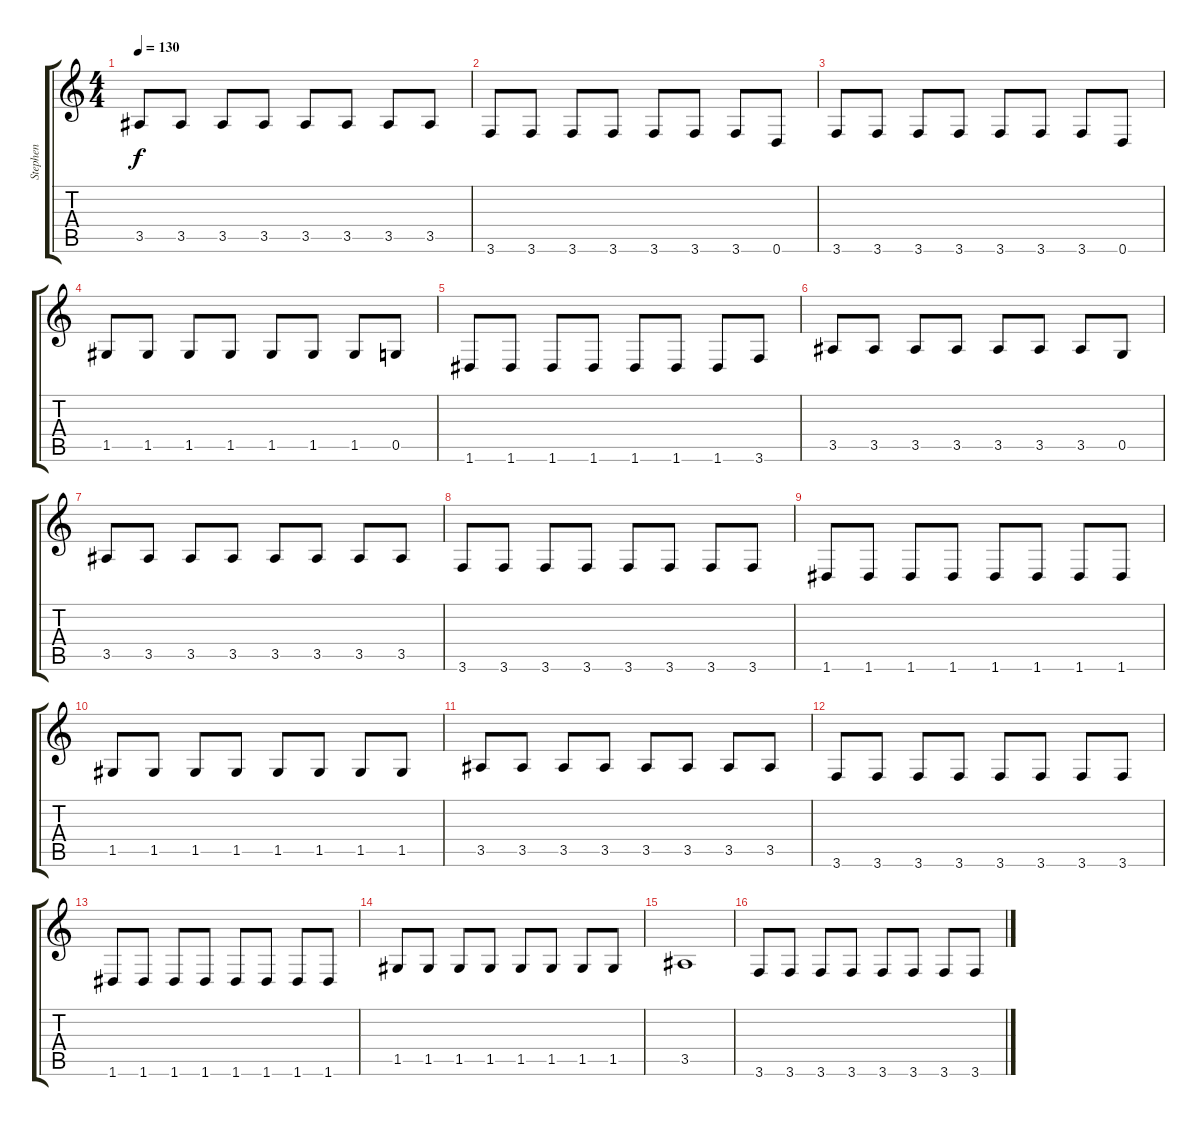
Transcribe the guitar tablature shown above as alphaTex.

\track ("Stephen" "Stephen") {instrument slapbass1}
\staff {score tabs}
\tuning (D4 A3 F3 C3 G2 D2) {hide}
\ts (4 4)
\tempo 130
\clef g2
\ks c
3.5.8{dy f} 3.5.8 3.5.8 3.5.8 3.5.8 3.5.8 3.5.8 3.5.8 |
3.6.8 3.6.8 3.6.8 3.6.8 3.6.8 3.6.8 3.6.8 0.6.8 |
3.6.8 3.6.8 3.6.8 3.6.8 3.6.8 3.6.8 3.6.8 0.6.8 |
1.5.8 1.5.8 1.5.8 1.5.8 1.5.8 1.5.8 1.5.8 0.5.8 |
1.6.8 1.6.8 1.6.8 1.6.8 1.6.8 1.6.8 1.6.8 3.6.8 |
3.5.8 3.5.8 3.5.8 3.5.8 3.5.8 3.5.8 3.5.8 0.5.8 |
3.5.8 3.5.8 3.5.8 3.5.8 3.5.8 3.5.8 3.5.8 3.5.8 |
3.6.8 3.6.8 3.6.8 3.6.8 3.6.8 3.6.8 3.6.8 3.6.8 |
1.6.8 1.6.8 1.6.8 1.6.8 1.6.8 1.6.8 1.6.8 1.6.8 |
1.5.8 1.5.8 1.5.8 1.5.8 1.5.8 1.5.8 1.5.8 1.5.8 |
3.5.8 3.5.8 3.5.8 3.5.8 3.5.8 3.5.8 3.5.8 3.5.8 |
3.6.8 3.6.8 3.6.8 3.6.8 3.6.8 3.6.8 3.6.8 3.6.8 |
1.6.8 1.6.8 1.6.8 1.6.8 1.6.8 1.6.8 1.6.8 1.6.8 |
1.5.8 1.5.8 1.5.8 1.5.8 1.5.8 1.5.8 1.5.8 1.5.8 |
3.5.1 |
3.6.8 3.6.8 3.6.8 3.6.8 3.6.8 3.6.8 3.6.8 3.6.8
